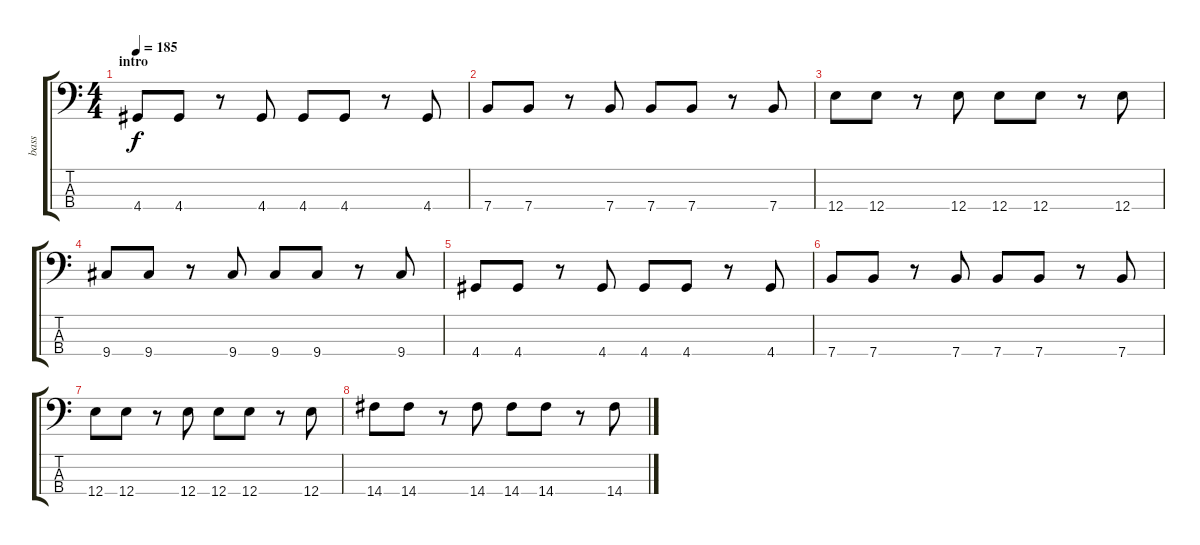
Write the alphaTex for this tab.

\track ("bass " "bass ") {instrument electricbasspick}
\staff {score tabs}
\tuning (G2 D2 A1 E1) {hide}
\ts (4 4)
\section ("" "intro")
\tempo 185
\clef f4
\ks c
4.4.8{dy f instrument electricbasspick} 4.4.8 r.8 4.4.8 4.4.8 4.4.8 r.8 4.4.8 |
7.4.8 7.4.8 r.8 7.4.8 7.4.8 7.4.8 r.8 7.4.8 |
12.4.8 12.4.8 r.8 12.4.8 12.4.8 12.4.8 r.8 12.4.8 |
9.4.8 9.4.8 r.8 9.4.8 9.4.8 9.4.8 r.8 9.4.8 |
4.4.8 4.4.8 r.8 4.4.8 4.4.8 4.4.8 r.8 4.4.8 |
7.4.8 7.4.8 r.8 7.4.8 7.4.8 7.4.8 r.8 7.4.8 |
12.4.8 12.4.8 r.8 12.4.8 12.4.8 12.4.8 r.8 12.4.8 |
14.4.8 14.4.8 r.8 14.4.8 14.4.8 14.4.8 r.8 14.4.8
